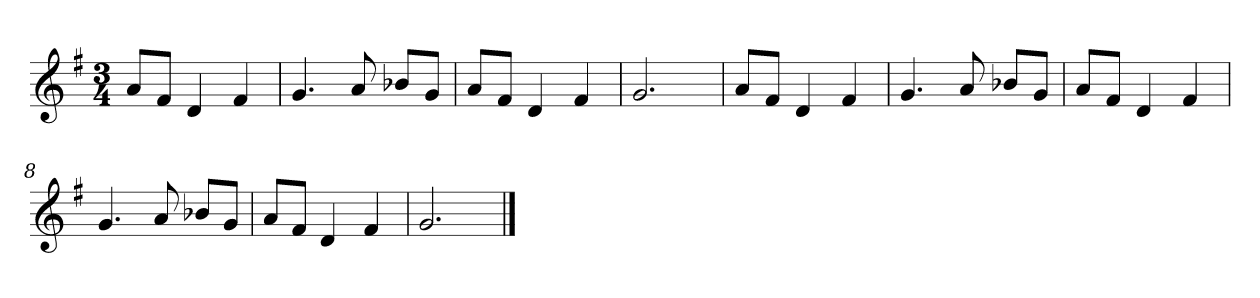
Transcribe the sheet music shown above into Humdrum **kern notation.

**kern
*part1
*staff1
*clefG2
*k[f#]
*M3/4
=
8a/L
8f#/J
4d
4f#
=2
4.g
8a
8b-X/L
8g/J
=3
8a/L
8f#/J
4d
4f#
=4
2.g
=5y
8a/L
8f#/J
4d
4f#
=6
4.g
8a
8b-X/L
8g/J
=7
8a/L
8f#/J
4d
4f#
=8
4.g
8a
8b-X/L
8g/J
=9
8a/L
8f#/J
4d
4f#
=10
2.g
==
*-
